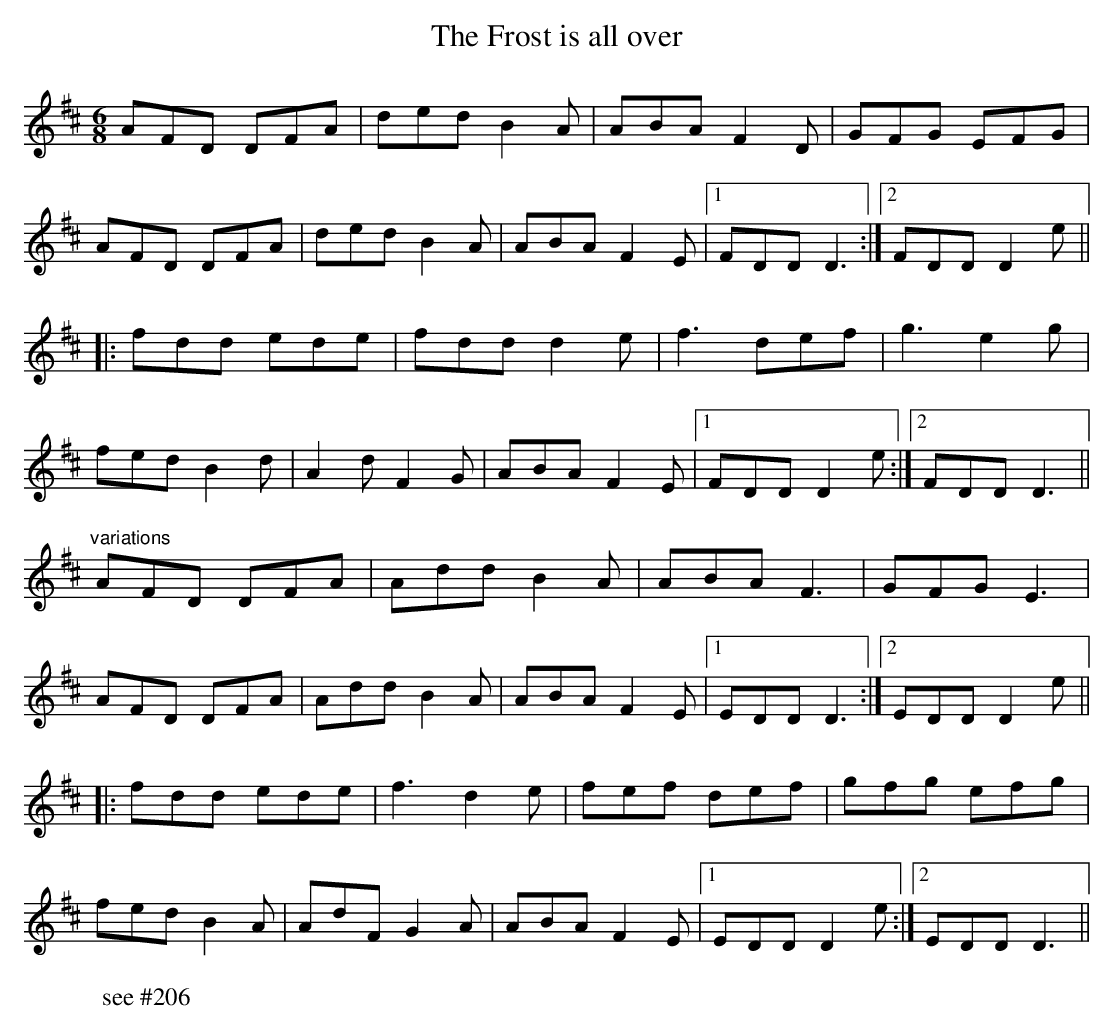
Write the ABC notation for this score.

X:1
T:Frost is all over, The
M:6/8
K:D
AFD DFA|ded B2A|ABA F2D|GFG EFG|
AFD DFA|ded B2A|ABA F2E|1 FDD D3:|2 FDD D2e||
|:fdd ede|fdd d2e|f3 def|g3 e2g|
fed B2d|A2d F2G|ABA F2E|1 FDD D2e:|2 FDD D3||
"variations"
AFD DFA|Add B2A|ABA F3|GFG E3|
AFD DFA|Add B2A|ABA F2E|1 EDD D3:|2 EDD D2e||
|:fdd ede|f3 d2e|fef def|gfg efg|
fed B2A|AdF G2A|ABA F2E|1 EDD D2e:|2 EDD D3||
W:see #206
W:
W:
